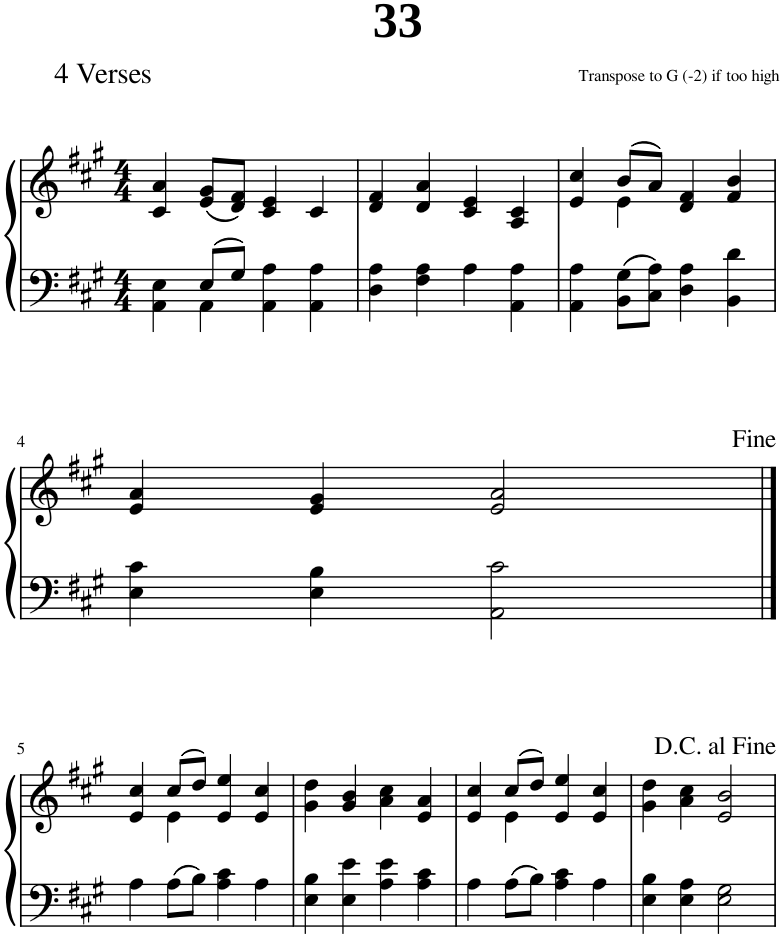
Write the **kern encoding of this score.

**kern	**kern
*part1	*part1
*staff2	*staff1
*I"Piano	*
*I'Pno.	*
*clefF4	*clefG2
*k[f#c#g#]	*k[f#c#g#]
*M4/4	*M4/4
=1	=1
*^	*
4ryy	4AA\ 4E\	4c#/ 4a/
8E/L	4AA\	(8e/ 8g#/L
8G#/J	.	8d/ 8f#/J)
2ryy	4AA\ 4A\	4c#/ 4e/
.	4AA\ 4A\	4c#/
*v	*v	*
=2	=2
4D\ 4A\	4d/ 4f#/
4F#\ 4A\	4d/ 4a/
4A\	4c#/ 4e/
4AA\ 4A\	4A/ 4c#/
=3	=3
*	*^
4AA\ 4A\	4e/ 4cc#/	4ryy
8BB\ 8G#\L	(8b/L	4e\
8C#\ 8A\J	8a/J)	.
4D\ 4A\	4d/ 4f#/	2ryy
4BB\ 4d\	4f#/ 4b/	.
*	*v	*v
!!LO:LB:g=z
=4	=4
4E\ 4c#\	4e/ 4a/
4E\ 4B\	4e/ 4g#/
2AA\ 2c#\	2e/ 2a/
!!LO:LB:g=z
==5	==5
*	*^
4A\	4e/ 4cc#/	4ryy
8A\L	(8cc#/L	4e\
8B\J	8dd/J)	.
4A\ 4c#\	4e/ 4ee/	2ryy
4A\	4e/ 4cc#/	.
*	*v	*v
=6	=6
4E\ 4B\	4g#\ 4dd\
4E\ 4e\	4g#/ 4b/
4A\ 4e\	4a\ 4cc#\
4A\ 4c#\	4e/ 4a/
=7	=7
*	*^
4A\	4e/ 4cc#/	4ryy
8A\L	(8cc#/L	4e\
8B\J	8dd/J)	.
4A\ 4c#\	4e/ 4ee/	2ryy
4A\	4e/ 4cc#/	.
*	*v	*v
=8	=8
4E\ 4B\	4g#\ 4dd\
4E\ 4A\	4a\ 4cc#\
2E\ 2G#\	2e/ 2b/
=	=
*-	*-
